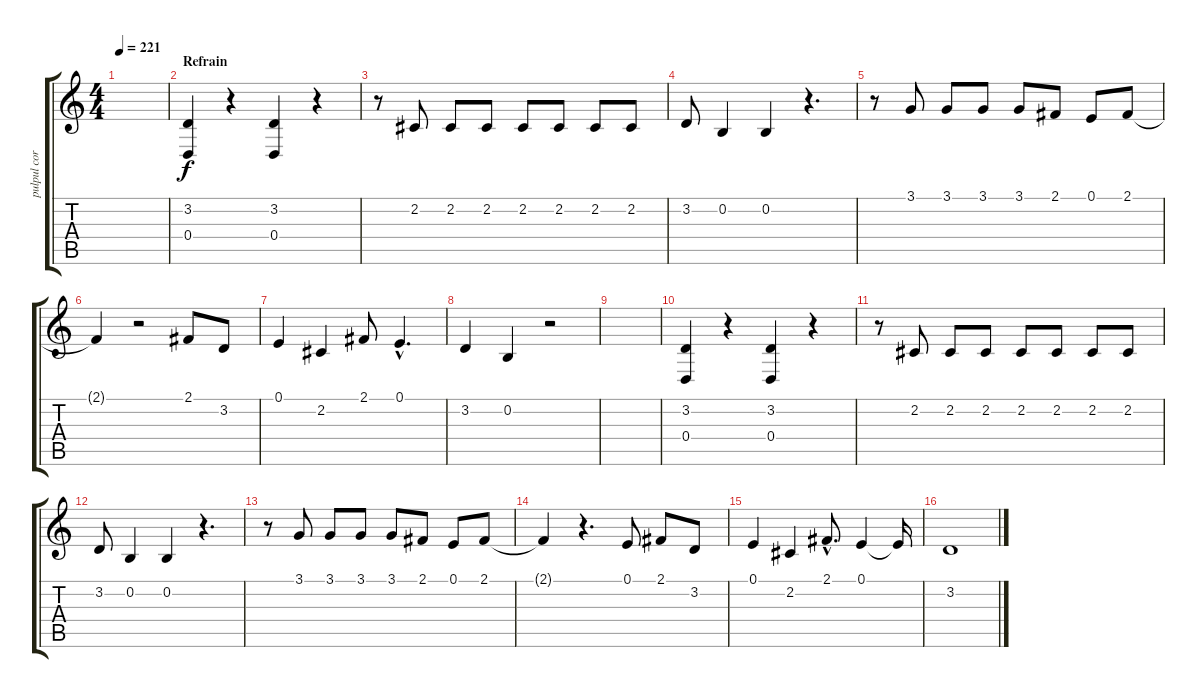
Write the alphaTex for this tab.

\track ("pulpul cordes vocales" "pulpul cor") {instrument clarinet}
\staff {score tabs}
\tuning (E4 B3 G3 D3 A2 E2) {hide}
\ts (4 4)
\tempo 221
\clef g2
\ks c
|
\section ("" "Refrain")
(3.2 0.4).4 r.4 (3.2 0.4).4 r.4 |
r.8 2.2.8 2.2.8 2.2.8 2.2.8 2.2.8 2.2.8 2.2.8 |
3.2.8 0.2.4 0.2.4 r.4{d} |
r.8 3.1.8 3.1.8 3.1.8 3.1.8 2.1.8 0.1.8 2.1.8 |
2.1{t}.4 r.2 2.1.8 3.2.8 |
0.1.4 2.2.4 2.1.8 0.1{hac}.4{d} |
3.2.4 0.2.4 r.2 |
|
(3.2 0.4).4 r.4 (3.2 0.4).4 r.4 |
r.8 2.2.8 2.2.8 2.2.8 2.2.8 2.2.8 2.2.8 2.2.8 |
3.2.8 0.2.4 0.2.4 r.4{d} |
r.8 3.1.8 3.1.8 3.1.8 3.1.8 2.1.8 0.1.8 2.1.8 |
2.1{t}.4 r.4{d} 0.1.8 2.1.8 3.2.8 |
0.1.4 2.2.4 2.1{hac}.8{d} 0.1.4 0.1{t}.16 |
3.2.1
